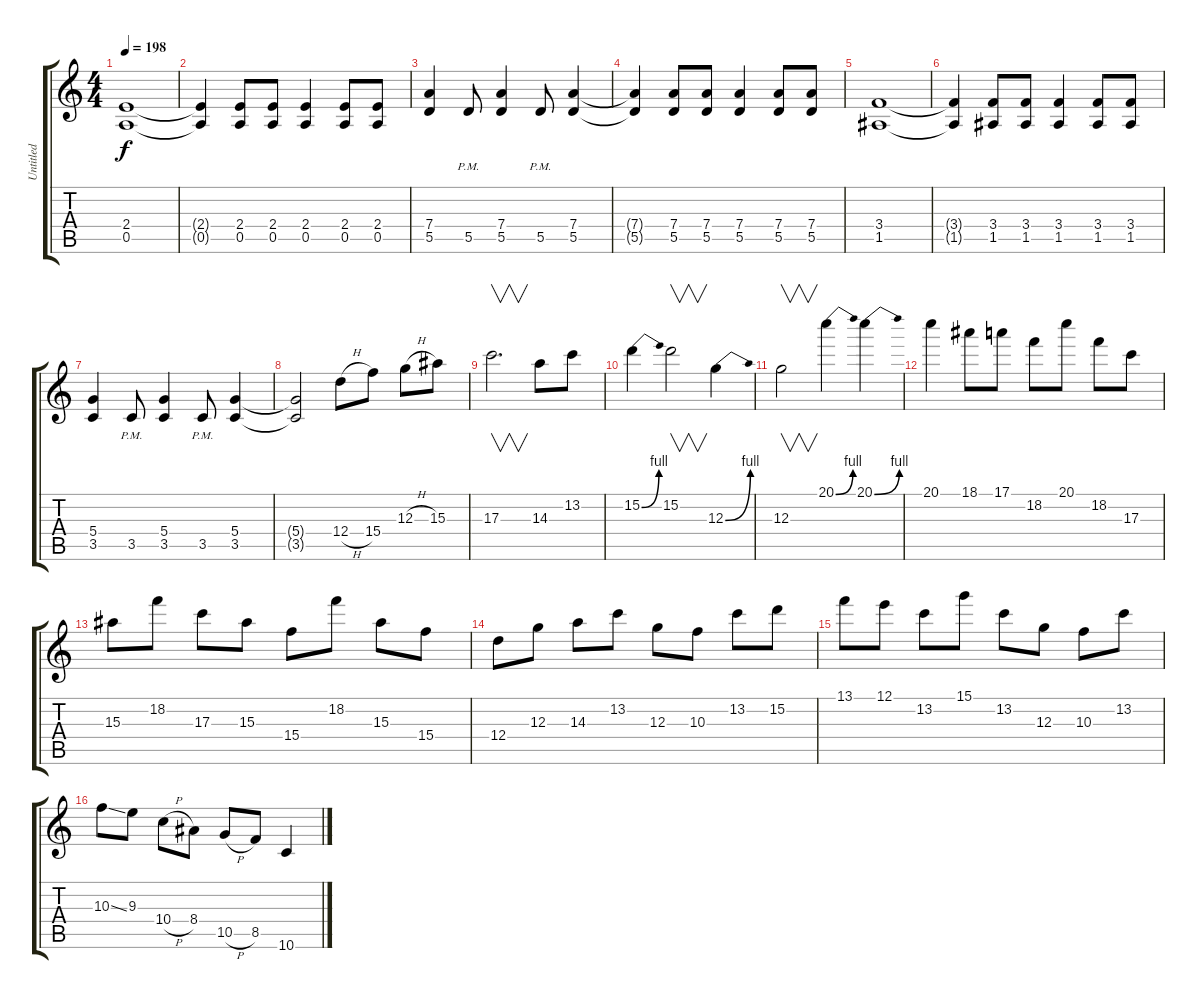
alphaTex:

\track ("Untitled" "Untitled") {instrument distortionguitar}
\staff {score tabs}
\tuning (E4 B3 G3 D3 A2 D2) {hide}
\ts (4 4)
\tempo 198
\clef g2
\ks c
(2.4 0.5).1{dy f} |
(2.4{t} 0.5{t}).4 (2.4 0.5).8 (2.4 0.5).8 (2.4 0.5).4 (2.4 0.5).8 (2.4 0.5).8 |
(7.4 5.5).4 5.5{pm}.8 (7.4 5.5).4 5.5{pm}.8 (7.4 5.5).4 |
(7.4{t} 5.5{t}).4 (7.4 5.5).8 (7.4 5.5).8 (7.4 5.5).4 (7.4 5.5).8 (7.4 5.5).8 |
(3.4 1.5).1 |
(3.4{t} 1.5{t}).4 (3.4 1.5).8 (3.4 1.5).8 (3.4 1.5).4 (3.4 1.5).8 (3.4 1.5).8 |
(5.4 3.5).4 3.5{pm}.8 (5.4 3.5).4 3.5{pm}.8 (5.4 3.5).4 |
(5.4{t} 3.5{t}).2 12.4{h}.8 15.4.8 12.3{h}.8 15.3.8 |
17.3.2{v d} 14.3.8 13.2.8 |
15.2{be (bend 0 0 60 4)}.4 15.2.2{v} 12.3{be (bend 0 0 60 4)}.4 |
12.3.2{v} 20.1{be (bend 0 0 60 4)}.4 20.1{be (bend 0 0 60 4)}.4 |
20.1.4 18.1.8 17.1.8 18.2.8 20.1.8 18.2.8 17.3.8 |
15.3.8 18.2.8 17.3.8 15.3.8 15.4.8 18.2.8 15.3.8 15.4.8 |
12.4.8 12.3.8 14.3.8 13.2.8 12.3.8 10.3.8 13.2.8 15.2.8 |
13.1.8 12.1.8 13.2.8 15.1.8 13.2.8 12.3.8 10.3.8 13.2.8 |
10.3{ss}.8 9.3.8 10.4{h}.8 8.4.8 10.5{h}.8 8.5.8 10.6.4
